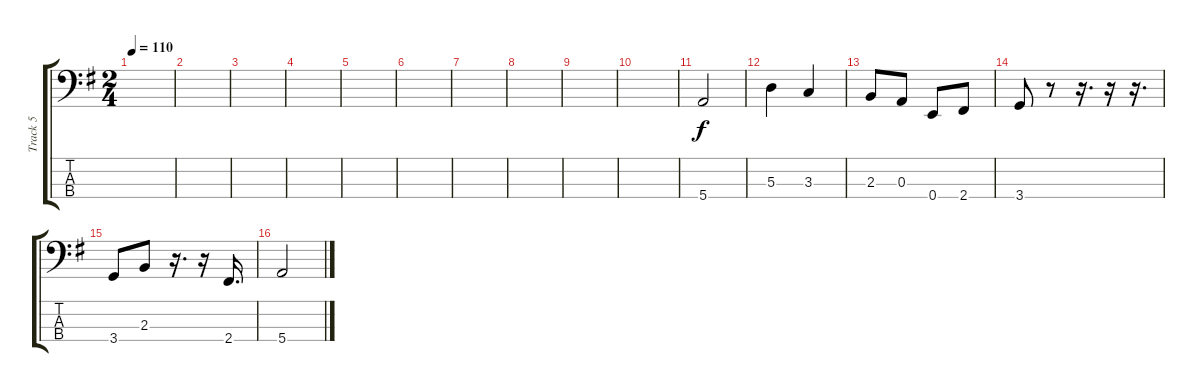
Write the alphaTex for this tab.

\track ("Track 5" "Track 5") {mute instrument acousticguitarnylon}
\staff {score tabs}
\tuning (G2 D2 A1 E1) {hide}
\ts (2 4)
\tempo 110
\clef f4
\ks g
|
|
|
|
|
|
|
|
|
|
5.4.2 |
5.3.4 3.3.4 |
2.3.8 0.3.8 0.4.8 2.4.8 |
3.4.8 r.8 r.16{d} r.16 r.16{d} |
3.4.8 2.3.8 r.16{d} r.16 2.4.16{d} |
5.4.2
